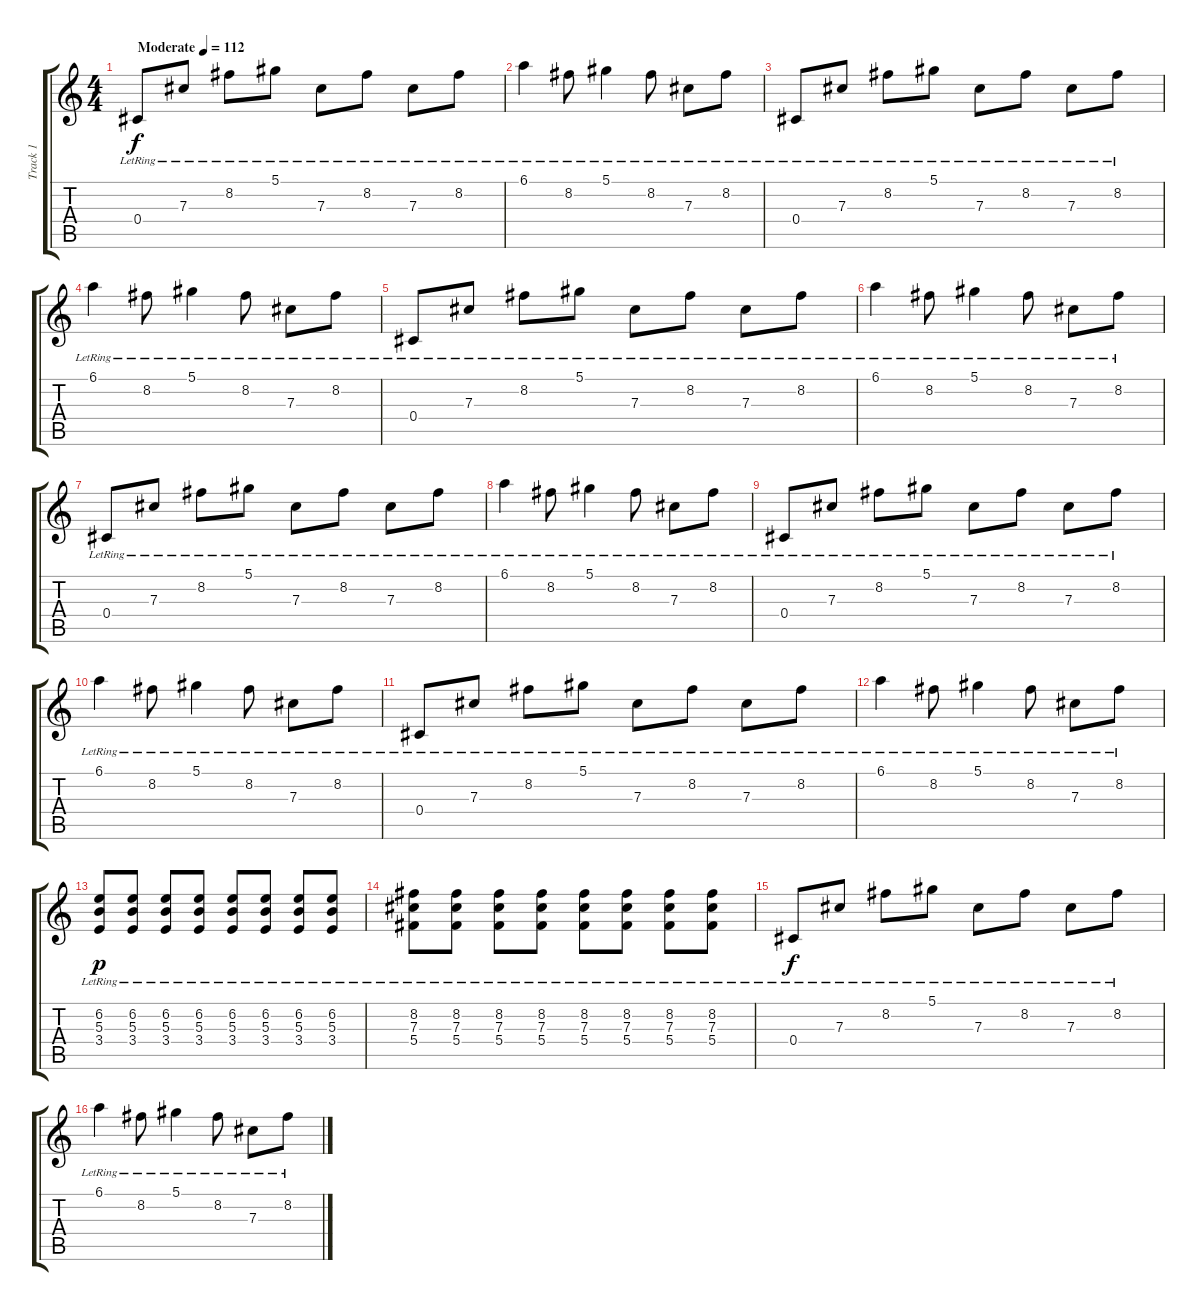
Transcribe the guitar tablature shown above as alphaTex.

\track ("Track 1" "Track 1") {instrument acousticguitarnylon}
\staff {score tabs}
\tuning (Eb4 Bb3 Gb3 Db3 Ab2 Db2) {hide}
\ts (4 4)
\tempo (112 "Moderate")
\clef g2
\ks c
0.4{lr}.8{dy f instrument acousticguitarnylon} 7.3{lr}.8 8.2{lr}.8 5.1{lr}.8 7.3{lr}.8 8.2{lr}.8 7.3{lr}.8 8.2{lr}.8 |
6.1{lr}.4 8.2{lr}.8 5.1{lr}.4 8.2{lr}.8 7.3{lr}.8 8.2{lr}.8 |
0.4{lr}.8 7.3{lr}.8 8.2{lr}.8 5.1{lr}.8 7.3{lr}.8 8.2{lr}.8 7.3{lr}.8 8.2{lr}.8 |
6.1{lr}.4 8.2{lr}.8 5.1{lr}.4 8.2{lr}.8 7.3{lr}.8 8.2{lr}.8 |
0.4{lr}.8 7.3{lr}.8 8.2{lr}.8 5.1{lr}.8 7.3{lr}.8 8.2{lr}.8 7.3{lr}.8 8.2{lr}.8 |
6.1{lr}.4 8.2{lr}.8 5.1{lr}.4 8.2{lr}.8 7.3{lr}.8 8.2{lr}.8 |
0.4{lr}.8 7.3{lr}.8 8.2{lr}.8 5.1{lr}.8 7.3{lr}.8 8.2{lr}.8 7.3{lr}.8 8.2{lr}.8 |
6.1{lr}.4 8.2{lr}.8 5.1{lr}.4 8.2{lr}.8 7.3{lr}.8 8.2{lr}.8 |
0.4{lr}.8 7.3{lr}.8 8.2{lr}.8 5.1{lr}.8 7.3{lr}.8 8.2{lr}.8 7.3{lr}.8 8.2{lr}.8 |
6.1{lr}.4 8.2{lr}.8 5.1{lr}.4 8.2{lr}.8 7.3{lr}.8 8.2{lr}.8 |
0.4{lr}.8 7.3{lr}.8 8.2{lr}.8 5.1{lr}.8 7.3{lr}.8 8.2{lr}.8 7.3{lr}.8 8.2{lr}.8 |
6.1{lr}.4 8.2{lr}.8 5.1{lr}.4 8.2{lr}.8 7.3{lr}.8 8.2{lr}.8 |
(6.2{lr} 5.3{lr} 3.4).8{dy p} (6.2{lr} 5.3{lr} 3.4).8 (6.2{lr} 5.3{lr} 3.4).8 (6.2{lr} 5.3{lr} 3.4).8 (6.2{lr} 5.3{lr} 3.4).8 (6.2{lr} 5.3{lr} 3.4).8 (6.2{lr} 5.3{lr} 3.4).8 (6.2{lr} 5.3{lr} 3.4).8 |
(8.2{lr} 7.3{lr} 5.4).8 (8.2{lr} 7.3{lr} 5.4).8 (8.2{lr} 7.3{lr} 5.4).8 (8.2{lr} 7.3{lr} 5.4).8 (8.2{lr} 7.3{lr} 5.4).8 (8.2{lr} 7.3{lr} 5.4).8 (8.2{lr} 7.3{lr} 5.4).8 (8.2{lr} 7.3{lr} 5.4).8 |
0.4{lr}.8{dy f} 7.3{lr}.8 8.2{lr}.8 5.1{lr}.8 7.3{lr}.8 8.2{lr}.8 7.3{lr}.8 8.2{lr}.8 |
6.1{lr}.4 8.2{lr}.8 5.1{lr}.4 8.2{lr}.8 7.3{lr}.8 8.2{lr}.8
